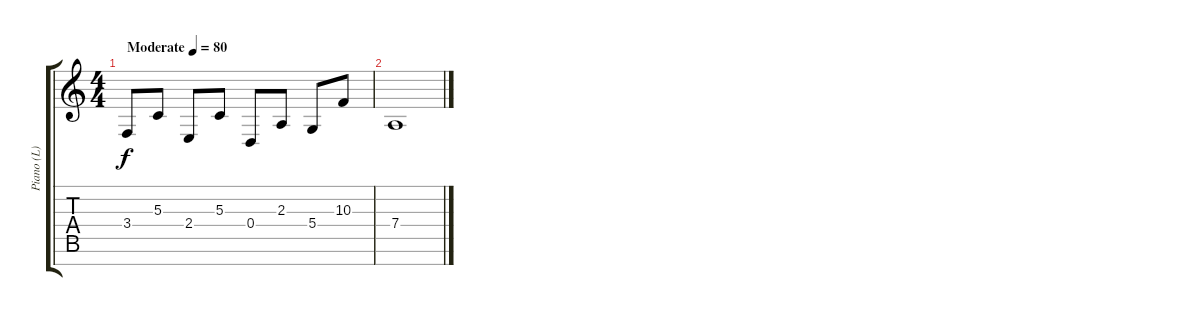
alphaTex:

\track ("Piano (L)" "Piano (L)") {instrument acousticgrandpiano}
\staff {score tabs}
\tuning (E4 B3 G3 D3 A2 E2 B1) {hide}
\ts (4 4)
\tempo (80 "Moderate")
\tempo 58
\tempo (80 "Moderate")
\clef g2
\ks c
3.4.8{dy f instrument acousticgrandpiano} 5.3.8 2.4.8 5.3.8 0.4.8 2.3.8 5.4.8 10.3.8 |
7.4.1
